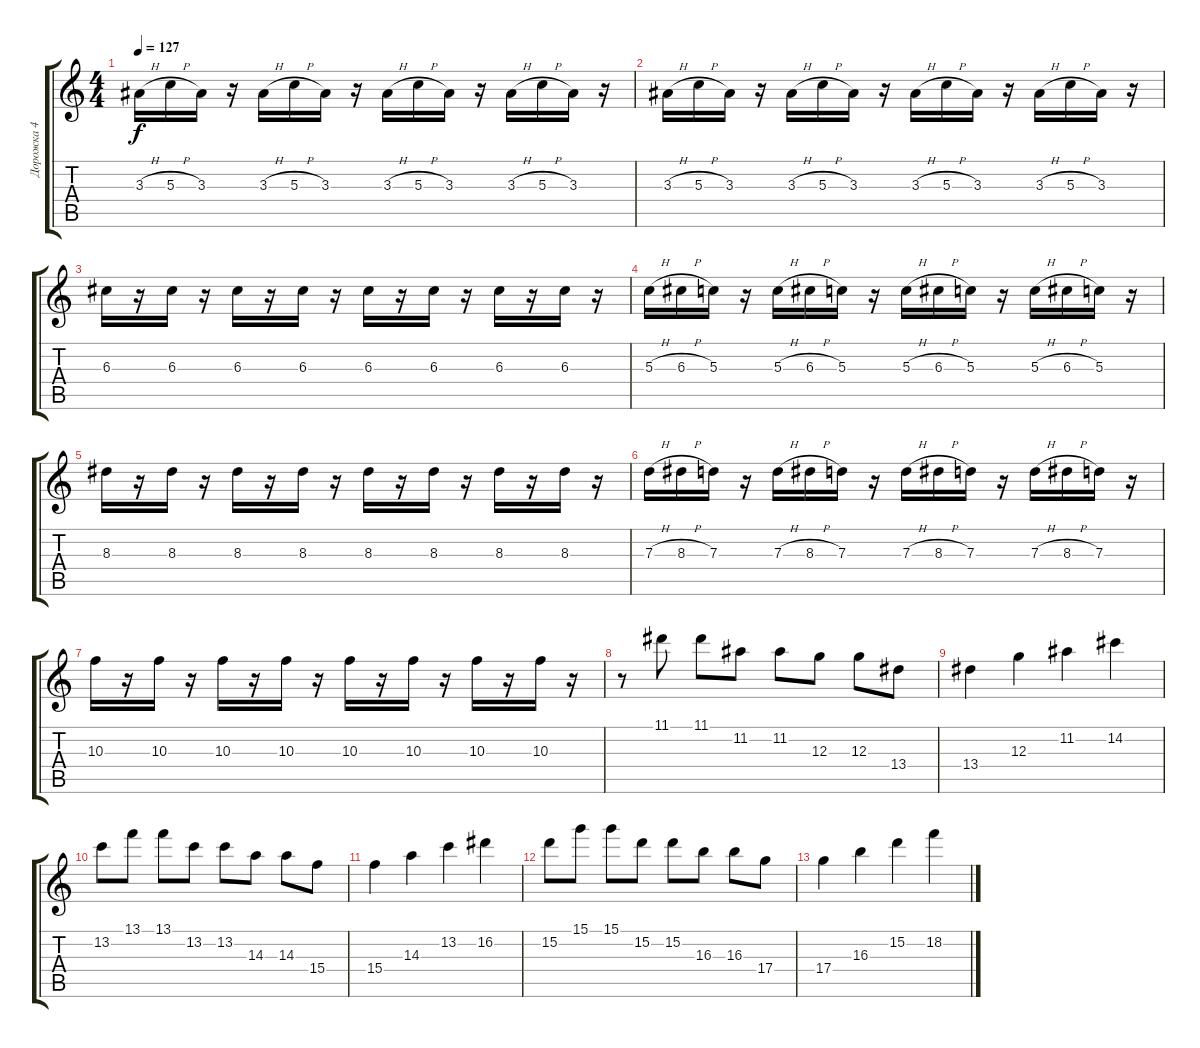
\track ("Дорожка 4" "Дорожка 4") {instrument distortionguitar}
\staff {score tabs}
\tuning (E4 B3 G3 D3 A2 E2) {hide}
\ts (4 4)
\tempo 127
\clef g2
\ks c
3.3{h}.16{dy f} 5.3{h}.16 3.3.16 r.16 3.3{h}.16 5.3{h}.16 3.3.16 r.16 3.3{h}.16 5.3{h}.16 3.3.16 r.16 3.3{h}.16 5.3{h}.16 3.3.16 r.16 |
3.3{h}.16 5.3{h}.16 3.3.16 r.16 3.3{h}.16 5.3{h}.16 3.3.16 r.16 3.3{h}.16 5.3{h}.16 3.3.16 r.16 3.3{h}.16 5.3{h}.16 3.3.16 r.16 |
6.3.16 r.16 6.3.16 r.16 6.3.16 r.16 6.3.16 r.16 6.3.16 r.16 6.3.16 r.16 6.3.16 r.16 6.3.16 r.16 |
5.3{h}.16 6.3{h}.16 5.3.16 r.16 5.3{h}.16 6.3{h}.16 5.3.16 r.16 5.3{h}.16 6.3{h}.16 5.3.16 r.16 5.3{h}.16 6.3{h}.16 5.3.16 r.16 |
8.3.16 r.16 8.3.16 r.16 8.3.16 r.16 8.3.16 r.16 8.3.16 r.16 8.3.16 r.16 8.3.16 r.16 8.3.16 r.16 |
7.3{h}.16 8.3{h}.16 7.3.16 r.16 7.3{h}.16 8.3{h}.16 7.3.16 r.16 7.3{h}.16 8.3{h}.16 7.3.16 r.16 7.3{h}.16 8.3{h}.16 7.3.16 r.16 |
10.3.16 r.16 10.3.16 r.16 10.3.16 r.16 10.3.16 r.16 10.3.16 r.16 10.3.16 r.16 10.3.16 r.16 10.3.16 r.16 |
r.8 11.1.8 11.1.8 11.2.8 11.2.8 12.3.8 12.3.8 13.4.8 |
13.4.4 12.3.4 11.2.4 14.2.4 |
13.2.8 13.1.8 13.1.8 13.2.8 13.2.8 14.3.8 14.3.8 15.4.8 |
15.4.4 14.3.4 13.2.4 16.2.4 |
15.2.8 15.1.8 15.1.8 15.2.8 15.2.8 16.3.8 16.3.8 17.4.8 |
17.4.4 16.3.4 15.2.4 18.2.4
